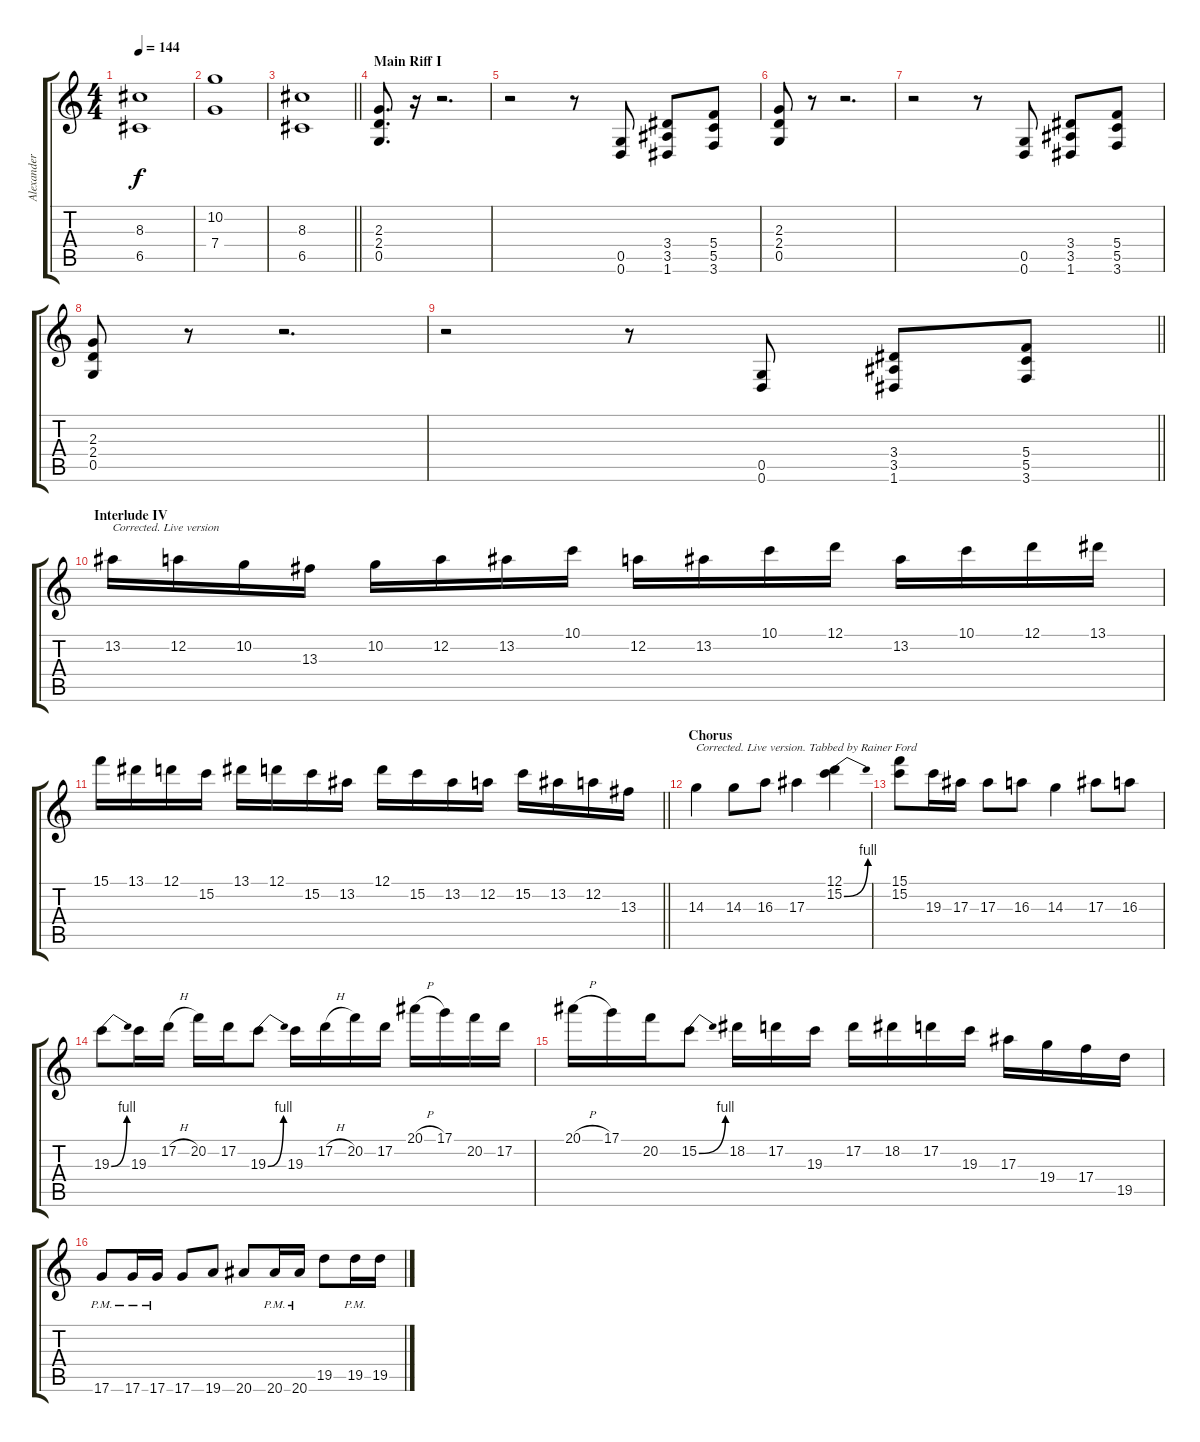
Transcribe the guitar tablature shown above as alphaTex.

\track ("Alexander (Rythm Guitar)" "Alexander ") {instrument overdrivenguitar}
\staff {score tabs}
\tuning (D4 A3 F3 C3 G2 D2) {hide}
\ts (4 4)
\tempo 144
\clef g2
\ks c
(8.3 6.5).1{dy f} |
(10.2 7.4).1 |
\barLineRight lightlight
(8.3 6.5).1 |
\section ("" "Main Riff I")
(2.3 2.4 0.5).8{d} r.16 r.2{d} |
r.2 r.8 (0.5 0.6).8 (3.4 3.5 1.6).8 (5.4 5.5 3.6).8 |
(2.3 2.4 0.5).8 r.8 r.2{d} |
r.2 r.8 (0.5 0.6).8 (3.4 3.5 1.6).8 (5.4 5.5 3.6).8 |
(2.3 2.4 0.5).8 r.8 r.2{d} |
\barLineRight lightlight
r.2 r.8 (0.5 0.6).8 (3.4 3.5 1.6).8 (5.4 5.5 3.6).8 |
\section ("" "Interlude IV")
13.2.16{txt "Corrected. Live version" volume 14} 12.2.16 10.2.16 13.3.16 10.2.16 12.2.16 13.2.16 10.1.16 12.2.16 13.2.16 10.1.16 12.1.16 13.2.16 10.1.16 12.1.16 13.1.16 |
\barLineRight lightlight
15.1.16 13.1.16 12.1.16 15.2.16 13.1.16 12.1.16 15.2.16 13.2.16 12.1.16 15.2.16 13.2.16 12.2.16 15.2.16 13.2.16 12.2.16 13.3.16 |
\section ("" "Chorus")
14.3.4{txt "Corrected. Live version. Tabbed by Rainer Ford"} 14.3.8 16.3.8 17.3.4 (12.1 15.2{be (bend 0 0 60 4)}).4 |
(15.1 15.2).8 19.3.16 17.3.16 17.3.8 16.3.8 14.3.4 17.3.8 16.3.8 |
19.3{be (bend 0 0 60 4)}.8 19.3.16 17.2{h}.16 20.2.16 17.2.16 19.3{be (bend 0 0 60 4)}.8 19.3.16 17.2{h}.16 20.2.16 17.2.16 20.1{h}.16 17.1.16 20.2.16 17.2.16 |
20.1{h}.16 17.1.16 20.2.16 15.2{be (bend 0 0 60 4)}.8 18.2.16 17.2.16 19.3.16 17.2.16 18.2.16 17.2.16 19.3.16 17.3.16 19.4.16 17.4.16 19.5.16 |
17.6{pm}.8 17.6{pm}.16 17.6{pm}.16 17.6.8 19.6.8 20.6.8 20.6{pm}.16 20.6{pm}.16 19.5.8 19.5{pm}.16 19.5.16
